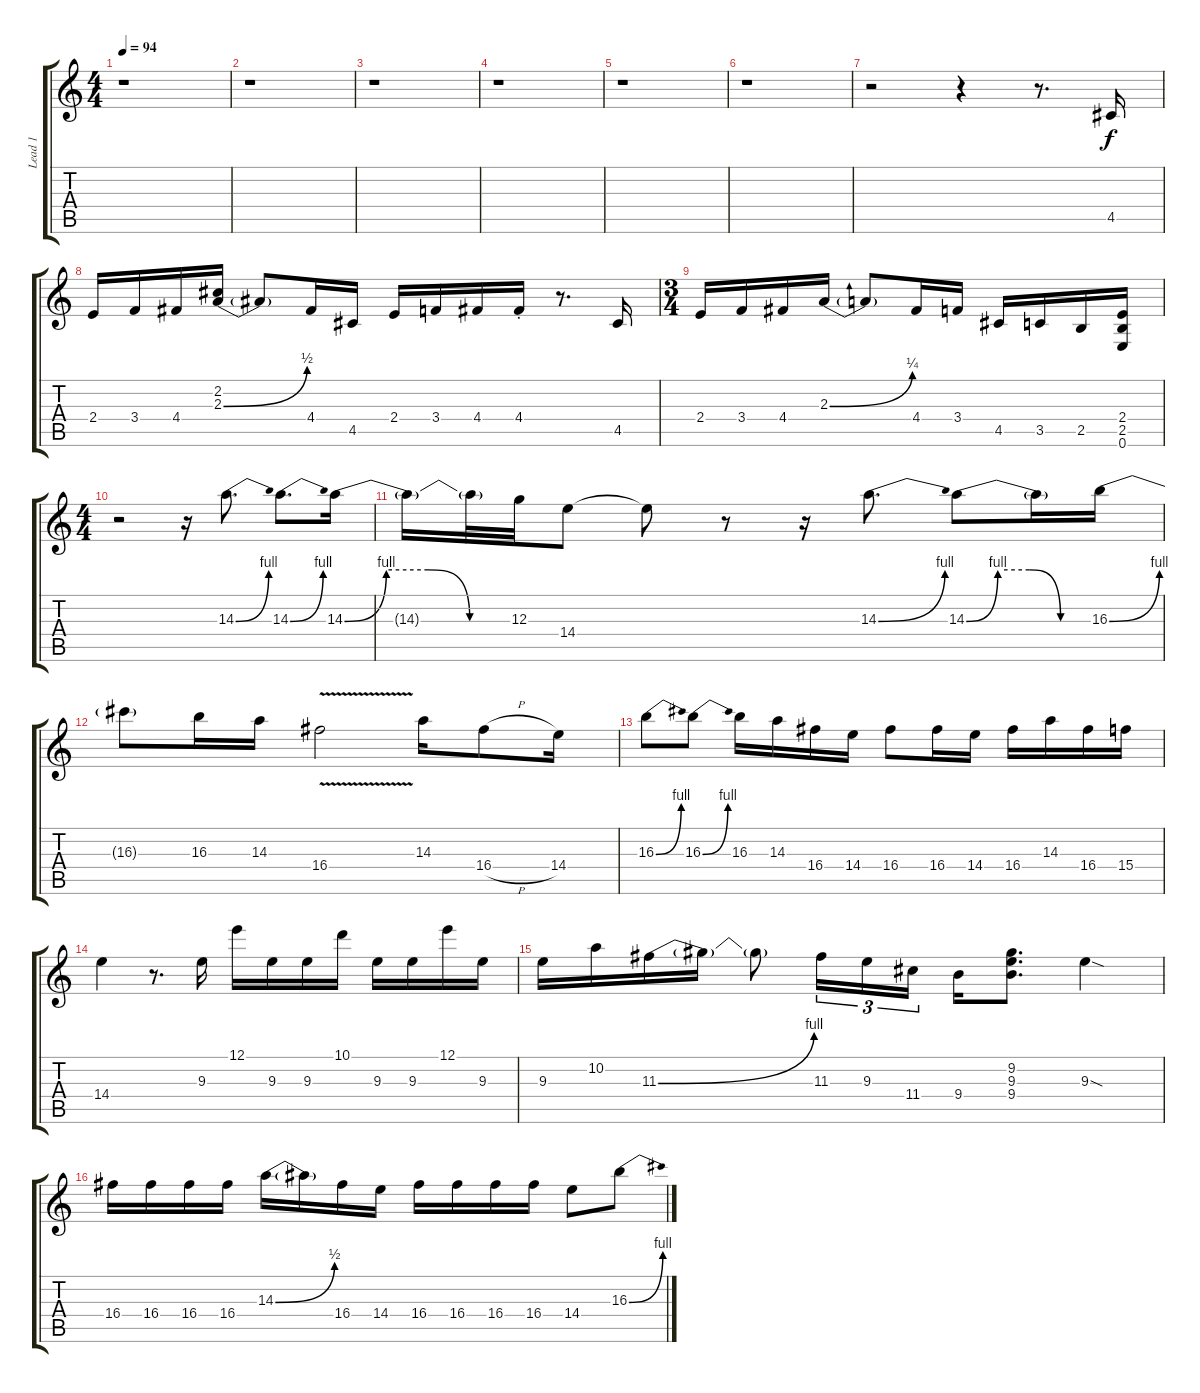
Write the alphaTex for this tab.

\track ("Lead 1" "Lead 1") {instrument overdrivenguitar}
\staff {score tabs}
\tuning (E4 B3 G3 D3 A2 E2) {hide}
\ts (4 4)
\tempo 94
\clef g2
\ks c
r.1{dy f} |
r.1 |
r.1 |
r.1 |
r.1 |
r.1 |
r.2 r.4 r.8{d} 4.5.16 |
2.4.16 3.4.16 4.4.16 (2.2 2.3{be (bend 0 0 60 2)}).16 2.3{t}.8 4.4.16 4.5.16 2.4.16 3.4.16 4.4.16 4.4{st}.16 r.8{d} 4.5.16 |
\ts (3 4)
2.4.16 3.4.16 4.4.16 2.3{be (bend 0 0 60 1)}.16 2.3{t}.8 4.4.16 3.4.16 4.5.16 3.5.16 2.5.16 (2.4 2.5 0.6).16 |
\ts (4 4)
r.2 r.16 14.3{be (bend 0 0 60 4)}.8{d} 14.3{be (bend 0 0 60 4)}.8{d} 14.3{be (custom 0 0 15 4 30 4 45 0 60 0)}.16 |
14.3{t}.16 14.3{t}.32 12.3.32 14.4.8 14.4{t}.8 r.8 r.16 14.3{be (bend 0 0 60 4)}.8{d} 14.3{be (custom 0 0 15 4 30 4 45 0 60 0)}.8 14.3{t}.16 16.3{be (bend 0 0 60 4)}.16 |
16.3{t}.8 16.3.16 14.3.16 16.4{v}.2 14.3.16 16.4{h}.8 14.4.16 |
16.3{be (bend 0 0 60 4)}.8 16.3{be (bend 0 0 60 4)}.8 16.3.16 14.3.16 16.4.16 14.4.16 16.4.8 16.4.16 14.4.16 16.4.16 14.3.16 16.4.16 15.4.16 |
14.4.4 r.8{d} 9.3.16 12.1.16 9.3.16 9.3.16 10.1.16 9.3.16 9.3.16 12.1.16 9.3.16 |
9.3.16 10.2.16 11.3{be (bend 0 0 60 4)}.16 11.3{t}.16 11.3{t}.8 11.3.16{tu (3 2)} 9.3.16{tu (3 2)} 11.4.16{tu (3 2)} 9.4.16 (9.2 9.3 9.4).8{d} 9.3{sod}.4 |
16.4.16 16.4.16 16.4.16 16.4.16 14.3{be (bend 0 0 60 2)}.16 14.3{t}.16 16.4.16 14.4.16 16.4.16 16.4.16 16.4.16 16.4.16 14.4.8 16.3{be (bend 0 0 60 4)}.8
